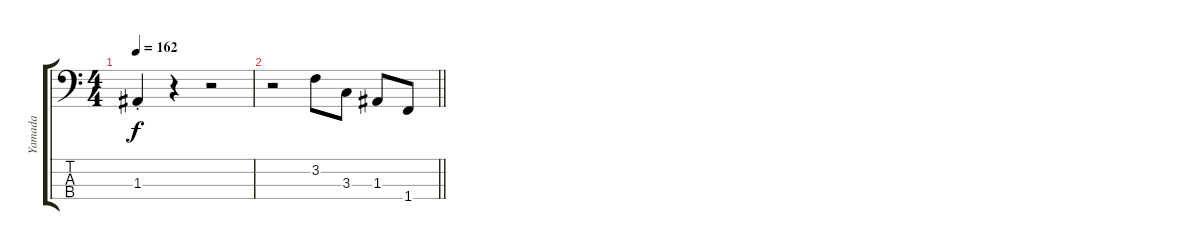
\track ("Yamada" "Yamada") {instrument electricbasspick}
\staff {score tabs}
\tuning (G2 D2 A1 E1) {hide}
\ts (4 4)
\tempo 162
\clef f4
\ks c
1.3{st}.4{dy f} r.4 r.2 |
\barLineRight lightlight
r.2 3.2.8 3.3.8 1.3.8 1.4.8
